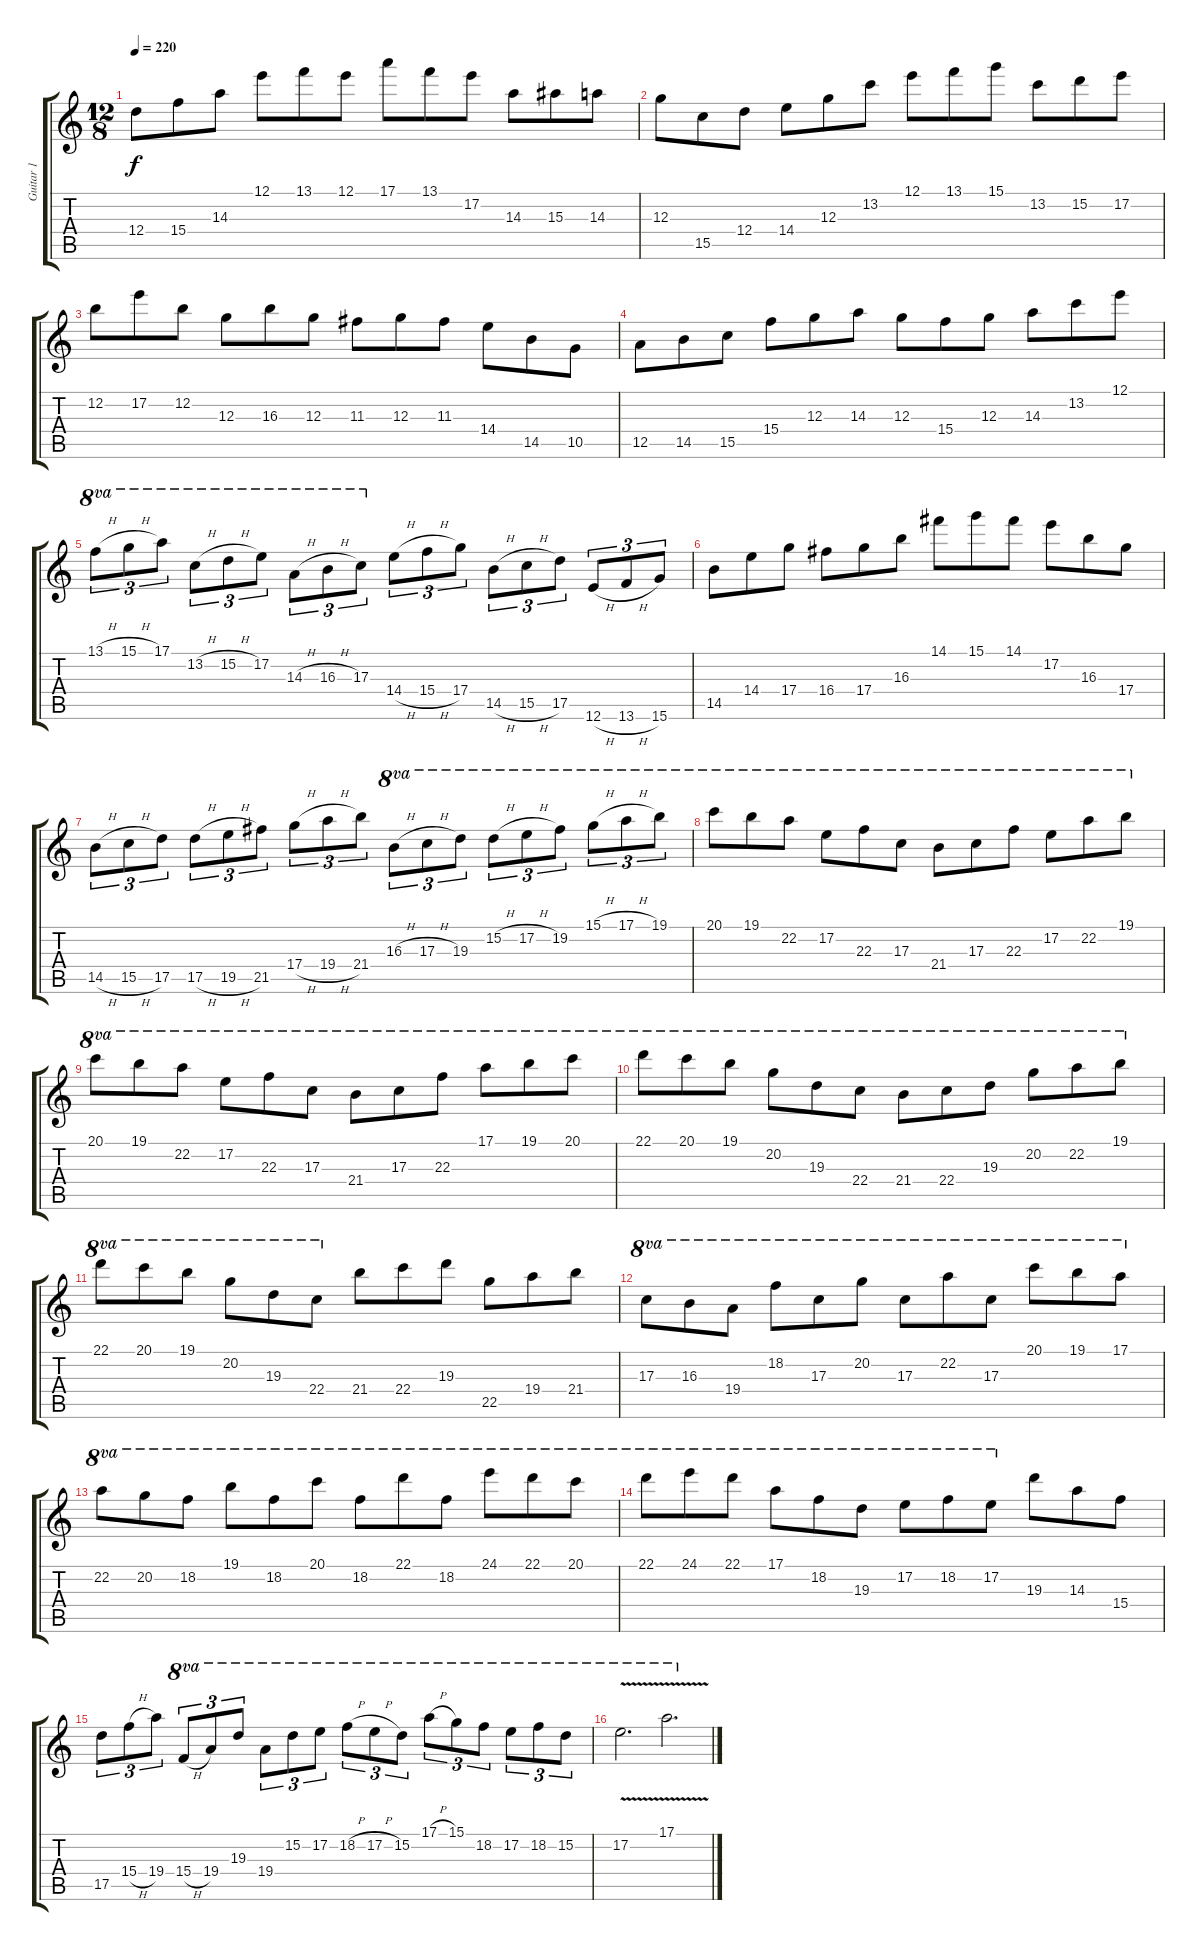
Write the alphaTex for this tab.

\track ("Guitar 1" "Guitar 1") {instrument distortionguitar bank 1}
\staff {score tabs}
\tuning (E4 B3 G3 D3 A2 E2) {hide}
\ts (12 8)
\tempo 220
\clef g2
\ks c
12.4.8{dy f} 15.4.8 14.3.8 12.1.8 13.1.8 12.1.8 17.1.8 13.1.8 17.2.8 14.3.8 15.3.8 14.3.8 |
12.3.8 15.5.8 12.4.8 14.4.8 12.3.8 13.2.8 12.1.8 13.1.8 15.1.8 13.2.8 15.2.8 17.2.8 |
12.2.8 17.2.8 12.2.8 12.3.8 16.3.8 12.3.8 11.3.8 12.3.8 11.3.8 14.4.8 14.5.8 10.5.8 |
12.5.8 14.5.8 15.5.8 15.4.8 12.3.8 14.3.8 12.3.8 15.4.8 12.3.8 14.3.8 13.2.8 12.1.8 |
13.1{h}.8{tu (3 2) ot 8va} 15.1{h}.8{tu (3 2) ot 8va} 17.1.8{tu (3 2) ot 8va} 13.2{h}.8{tu (3 2) ot 8va} 15.2{h}.8{tu (3 2) ot 8va} 17.2.8{tu (3 2) ot 8va} 14.3{h}.8{tu (3 2) ot 8va} 16.3{h}.8{tu (3 2) ot 8va} 17.3.8{tu (3 2) ot 8va} 14.4{h}.8{tu (3 2)} 15.4{h}.8{tu (3 2)} 17.4.8{tu (3 2)} 14.5{h}.8{tu (3 2)} 15.5{h}.8{tu (3 2)} 17.5.8{tu (3 2)} 12.6{h}.8{tu (3 2)} 13.6{h}.8{tu (3 2)} 15.6.8{tu (3 2)} |
14.5.8 14.4.8 17.4.8 16.4.8 17.4.8 16.3.8 14.1.8 15.1.8 14.1.8 17.2.8 16.3.8 17.4.8 |
14.5{h}.8{tu (3 2)} 15.5{h}.8{tu (3 2)} 17.5.8{tu (3 2)} 17.5{h}.8{tu (3 2)} 19.5{h}.8{tu (3 2)} 21.5.8{tu (3 2)} 17.4{h}.8{tu (3 2)} 19.4{h}.8{tu (3 2)} 21.4.8{tu (3 2)} 16.3{h}.8{tu (3 2) ot 8va} 17.3{h}.8{tu (3 2) ot 8va} 19.3.8{tu (3 2) ot 8va} 15.2{h}.8{tu (3 2) ot 8va} 17.2{h}.8{tu (3 2) ot 8va} 19.2.8{tu (3 2) ot 8va} 15.1{h}.8{tu (3 2) ot 8va} 17.1{h}.8{tu (3 2) ot 8va} 19.1.8{tu (3 2) ot 8va} |
20.1.8{ot 8va} 19.1.8{ot 8va} 22.2.8{ot 8va} 17.2.8{ot 8va} 22.3.8{ot 8va} 17.3.8{ot 8va} 21.4.8{ot 8va} 17.3.8{ot 8va} 22.3.8{ot 8va} 17.2.8{ot 8va} 22.2.8{ot 8va} 19.1.8{ot 8va} |
20.1.8{ot 8va} 19.1.8{ot 8va} 22.2.8{ot 8va} 17.2.8{ot 8va} 22.3.8{ot 8va} 17.3.8{ot 8va} 21.4.8{ot 8va} 17.3.8{ot 8va} 22.3.8{ot 8va} 17.1.8{ot 8va} 19.1.8{ot 8va} 20.1.8{ot 8va} |
22.1.8{ot 8va} 20.1.8{ot 8va} 19.1.8{ot 8va} 20.2.8{ot 8va} 19.3.8{ot 8va} 22.4.8{ot 8va} 21.4.8{ot 8va} 22.4.8{ot 8va} 19.3.8{ot 8va} 20.2.8{ot 8va} 22.2.8{ot 8va} 19.1.8{ot 8va} |
22.1.8{ot 8va} 20.1.8{ot 8va} 19.1.8{ot 8va} 20.2.8{ot 8va} 19.3.8{ot 8va} 22.4.8{ot 8va} 21.4.8 22.4.8 19.3.8 22.5.8 19.4.8 21.4.8 |
17.3.8{ot 8va} 16.3.8{ot 8va} 19.4.8{ot 8va} 18.2.8{ot 8va} 17.3.8{ot 8va} 20.2.8{ot 8va} 17.3.8{ot 8va} 22.2.8{ot 8va} 17.3.8{ot 8va} 20.1.8{ot 8va} 19.1.8{ot 8va} 17.1.8{ot 8va} |
22.2.8{ot 8va} 20.2.8{ot 8va} 18.2.8{ot 8va} 19.1.8{ot 8va} 18.2.8{ot 8va} 20.1.8{ot 8va} 18.2.8{ot 8va} 22.1.8{ot 8va} 18.2.8{ot 8va} 24.1.8{ot 8va} 22.1.8{ot 8va} 20.1.8{ot 8va} |
22.1.8{ot 8va} 24.1.8{ot 8va} 22.1.8{ot 8va} 17.1.8{ot 8va} 18.2.8{ot 8va} 19.3.8{ot 8va} 17.2.8{ot 8va} 18.2.8{ot 8va} 17.2.8{ot 8va} 19.3.8 14.3.8 15.4.8 |
17.5.8{tu (3 2)} 15.4{h}.8{tu (3 2)} 19.4.8{tu (3 2)} 15.4{h}.8{tu (3 2) ot 8va} 19.4.8{tu (3 2) ot 8va} 19.3.8{tu (3 2) ot 8va} 19.4.8{tu (3 2) ot 8va} 15.2.8{tu (3 2) ot 8va} 17.2.8{tu (3 2) ot 8va} 18.2{h}.8{tu (3 2) ot 8va} 17.2{h}.8{tu (3 2) ot 8va} 15.2.8{tu (3 2) ot 8va} 17.1{h}.8{tu (3 2) ot 8va} 15.1.8{tu (3 2) ot 8va} 18.2.8{tu (3 2) ot 8va} 17.2.8{tu (3 2) ot 8va} 18.2.8{tu (3 2) ot 8va} 15.2.8{tu (3 2) ot 8va} |
17.2{v}.2{d ot 8va} 17.1{v}.2{d ot 8va}
